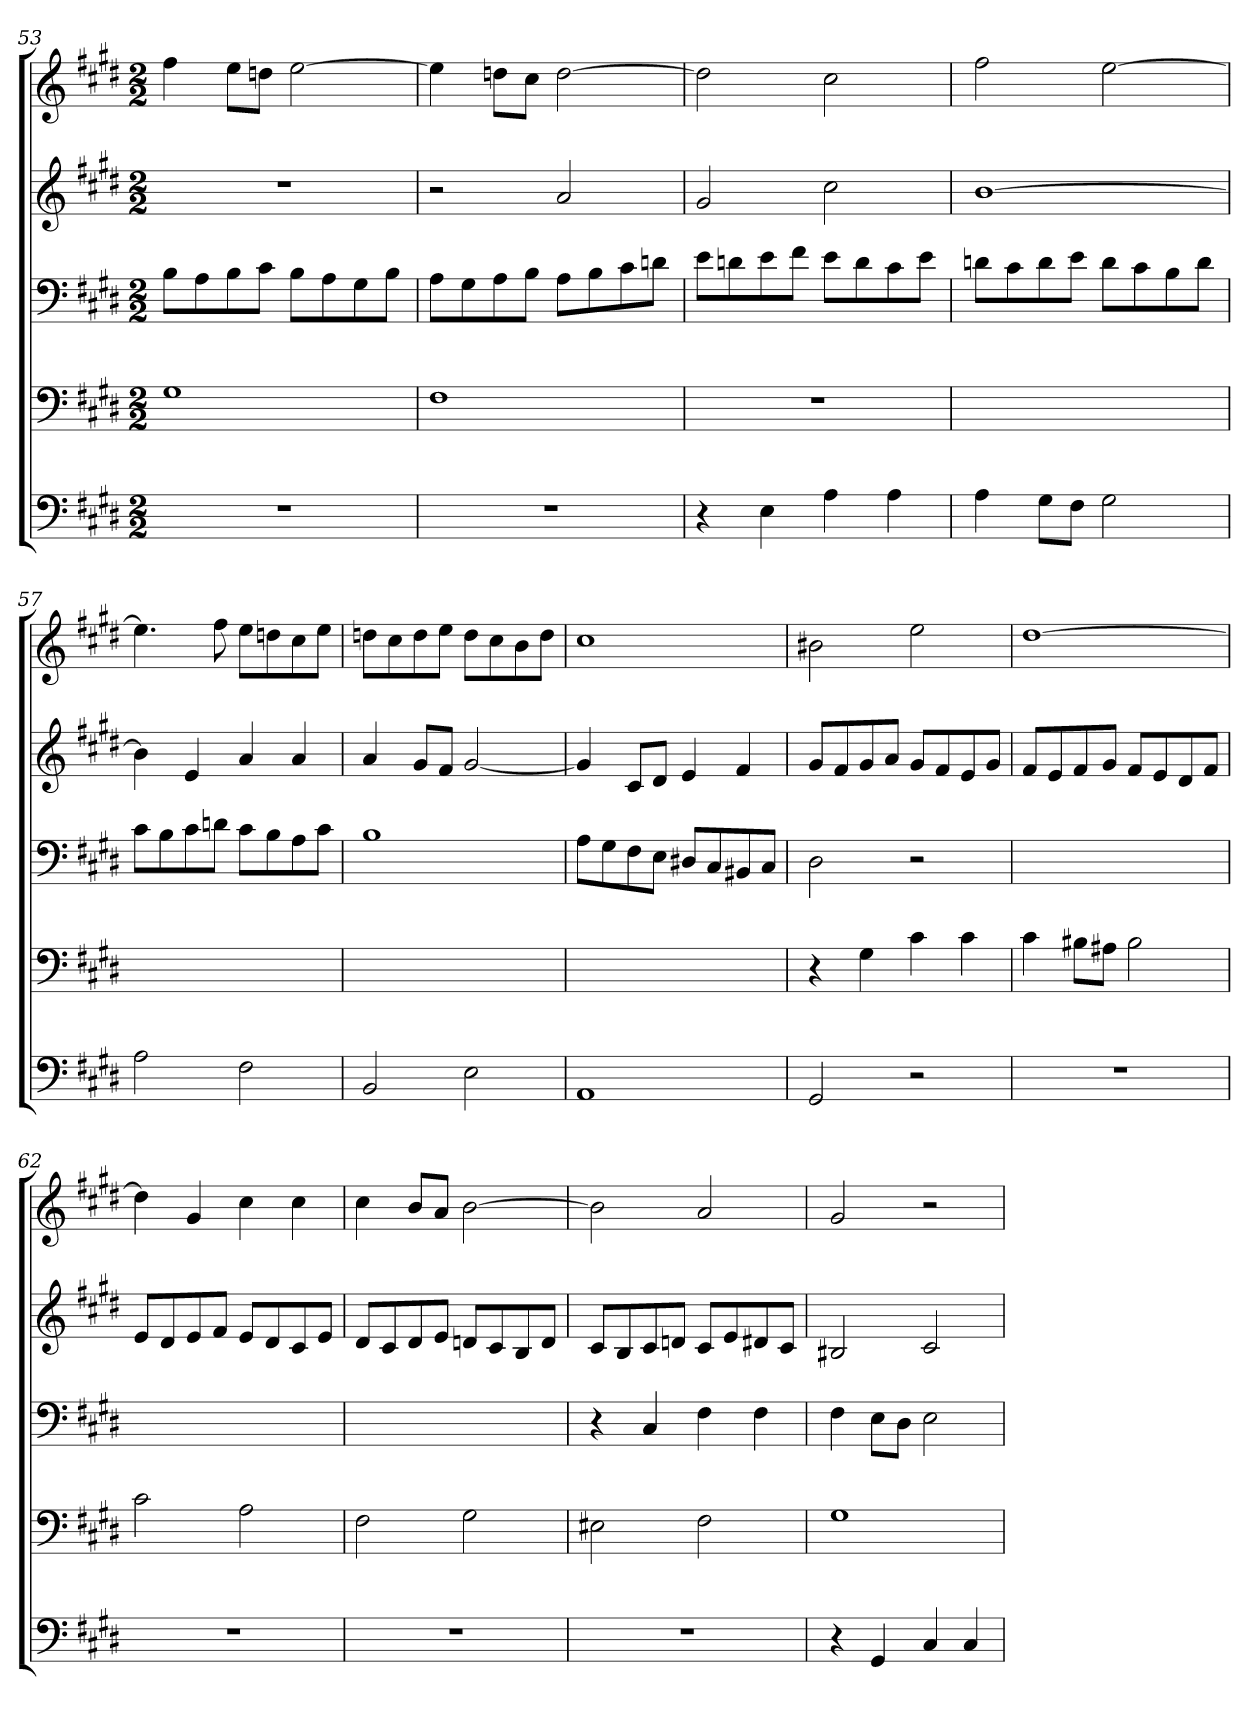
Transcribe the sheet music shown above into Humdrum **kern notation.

**kern	**kern	**kern	**kern	**kern
*part5	*part4	*part3	*part2	*part1
*staff5	*staff4	*staff3	*staff2	*staff1
*clefF4	*clefF4	*clefF4	*clefG2	*clefG2
*k[f#c#g#d#]	*k[f#c#g#d#]	*k[f#c#g#d#]	*k[f#c#g#d#]	*k[f#c#g#d#]
*M2/2	*M2/2	*M2/2	*M2/2	*M2/2
=53	=53	=53	=53	=53
1r	1G#	8B\L	1r	4ff#
.	.	8A\	.	.
.	.	8B\	.	8ee\L
.	.	8c#\J	.	8ddn\J
.	.	8B\L	.	[2ee
.	.	8A\	.	.
.	.	8G#\	.	.
.	.	8B\J	.	.
=54	=54	=54	=54	=54
1r	1F#	8A\L	2r	4ee]
.	.	8G#\	.	.
.	.	8A\	.	8ddn\L
.	.	8B\J	.	8cc#\J
.	.	8A\L	2a	[2dd
.	.	8B\	.	.
.	.	8c#\	.	.
.	.	8dn\J	.	.
=55	=55	=55	=55	=55
4r	1r	8e\L	2g#	2dd]
.	.	8dn\	.	.
4E	.	8e\	.	.
.	.	8f#\J	.	.
4A	.	8e\L	2cc#	2cc#
.	.	8d\	.	.
4A	.	8c#\	.	.
.	.	8e\J	.	.
=56	=56	=56	=56	=56
4A	1ryy	8dn\L	[1b	2ff#
.	.	8c#\	.	.
8G#\L	.	8d\	.	.
8F#\J	.	8e\J	.	.
2G#	.	8d\L	.	[2ee
.	.	8c#\	.	.
.	.	8B\	.	.
.	.	8d\J	.	.
=57	=57	=57	=57	=57
2A	1ryy	8c#\L	4b]	4.ee]
.	.	8B\	.	.
.	.	8c#\	4e	.
.	.	8dn\J	.	8ff#
2F#	.	8c#\L	4a	8ee\L
.	.	8B\	.	8ddn\
.	.	8A\	4a	8cc#\
.	.	8c#\J	.	8ee\J
=58	=58	=58	=58	=58
2BB	1ryy	1B	4a	8ddn\L
.	.	.	.	8cc#\
.	.	.	8g#/L	8dd\
.	.	.	8f#/J	8ee\J
2E	.	.	[2g#	8dd\L
.	.	.	.	8cc#\
.	.	.	.	8b\
.	.	.	.	8dd\J
=59	=59	=59	=59	=59
1AA	1ryy	8A\L	4g#]	1cc#
.	.	8G#\	.	.
.	.	8F#\	8c#/L	.
.	.	8E\J	8d#/J	.
.	.	8D#X/L	4e	.
.	.	8C#/	.	.
.	.	8BB#X/	4f#	.
.	.	8C#/J	.	.
=60	=60	=60	=60	=60
2GG#	4r	2D#	8g#/L	2b#X
.	.	.	8f#/	.
.	4G#	.	8g#/	.
.	.	.	8a/J	.
2r	4c#	2r	8g#/L	2ee
.	.	.	8f#/	.
.	4c#	.	8e/	.
.	.	.	8g#/J	.
=61	=61	=61	=61	=61
1r	4c#	1ryy	8f#/L	[1dd#
.	.	.	8e/	.
.	8B#X\L	.	8f#/	.
.	8A#X\J	.	8g#/J	.
.	2B#	.	8f#/L	.
.	.	.	8e/	.
.	.	.	8d#/	.
.	.	.	8f#/J	.
=62	=62	=62	=62	=62
1r	2c#	1ryy	8e/L	4dd#]
.	.	.	8d#/	.
.	.	.	8e/	4g#
.	.	.	8f#/J	.
.	2A	.	8e/L	4cc#
.	.	.	8d#/	.
.	.	.	8c#/	4cc#
.	.	.	8e/J	.
=63	=63	=63	=63	=63
1r	2F#	1ryy	8d#/L	4cc#
.	.	.	8c#/	.
.	.	.	8d#/	8b/L
.	.	.	8e/J	8a/J
.	2G#	.	8dn/L	[2b
.	.	.	8c#/	.
.	.	.	8B/	.
.	.	.	8d/J	.
=64	=64	=64	=64	=64
1r	2E#X	4r	8c#/L	2b]
.	.	.	8B/	.
.	.	4C#	8c#/	.
.	.	.	8dn/J	.
.	2F#	4F#	8c#/L	2a
.	.	.	8e/	.
.	.	4F#	8d#X/	.
.	.	.	8c#/J	.
=65	=65	=65	=65	=65
4r	1G#	4F#	2B#X	2g#
4GG#	.	8E\L	.	.
.	.	8D#\J	.	.
4C#	.	2E	2c#	2r
4C#	.	.	.	.
=	=	=	=	=
*-	*-	*-	*-	*-
